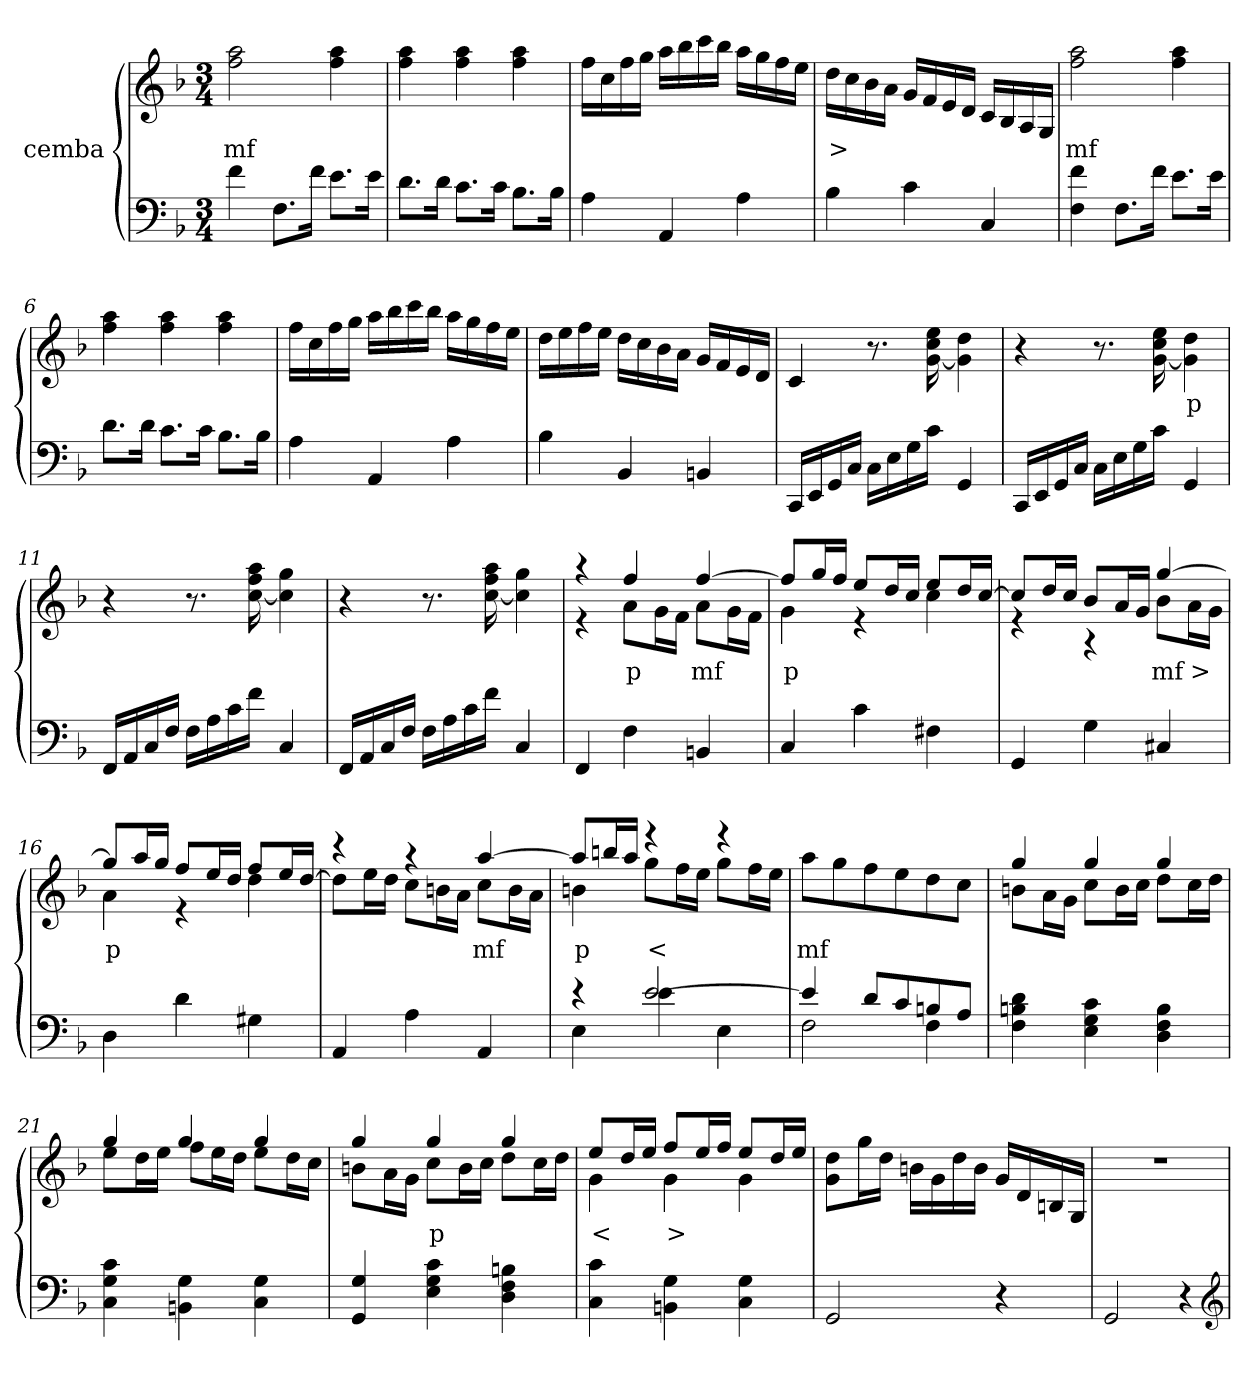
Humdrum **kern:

**kern	**kern	**text
*part2	*part1	*part1
*staff2	*staff1	*staff1
*I"cemba	*I"cemba	*
*clefF4	*clefG2	*
*k[b-]	*k[b-]	*
*F:	*F:	*
*M3/4	*M3/4	*
=1	=1	=1
4f\	2ff\ 2aa\	mf
8.F\L	.	.
16f\Jk	.	.
8.e\L	4ff\ 4aa\	.
16e\Jk	.	.
=2	=2	=2
8.d\L	4ff\ 4aa\	.
16d\Jk	.	.
8.c\L	4ff\ 4aa\	.
16c\Jk	.	.
8.B-\L	4ff\ 4aa\	.
16B-\Jk	.	.
=3	=3	=3
4A\	16ff\LL	.
.	16cc\	.
.	16ff\	.
.	16gg\JJ	.
4AA/	16aa\LL	.
.	16bb-\	.
.	16ccc\	.
.	16bb-\JJ	.
4A\	16aa\LL	.
.	16gg\	.
.	16ff\	.
.	16ee\JJ	.
=4	=4	=4
4B-\	16dd\LL	>
.	16cc\	.
.	16b-\	.
.	16a\JJ	.
4c\	16g/LL	.
.	16f/	.
.	16e/	.
.	16d/JJ	.
4C/	16c/LL	.
.	16B-/	.
.	16A/	.
.	16G/JJ	.
=5	=5	=5
4F\ 4f\	2ff\ 2aa\	mf
8.F\L	.	.
16f\Jk	.	.
8.e\L	4ff\ 4aa\	.
16e\Jk	.	.
=6	=6	=6
8.d\L	4ff\ 4aa\	.
16d\Jk	.	.
8.c\L	4ff\ 4aa\	.
16c\Jk	.	.
8.B-\L	4ff\ 4aa\	.
16B-\Jk	.	.
=7	=7	=7
4A\	16ff\LL	.
.	16cc\	.
.	16ff\	.
.	16gg\JJ	.
4AA/	16aa\LL	.
.	16bb-\	.
.	16ccc\	.
.	16bb-\JJ	.
4A\	16aa\LL	.
.	16gg\	.
.	16ff\	.
.	16ee\JJ	.
=8	=8	=8
4B-\	16dd\LL	.
.	16ee\	.
.	16ff\	.
.	16ee\JJ	.
4BB-/	16dd\LL	.
.	16cc\	.
.	16b-\	.
.	16a\JJ	.
4BBn/	16g/LL	.
.	16f/	.
.	16e/	.
.	16d/JJ	.
=9	=9	=9
16CC/LL	4c/	.
16EE/	.	.
16GG/	.	.
16C/JJ	.	.
16C\LL	8.r	.
16E\	.	.
16G\	.	.
16c\JJ	[16g\ 16cc\ 16ee\	.
4GG/	4g\] 4dd\	.
=10	=10	=10
16CC/LL	4r	.
16EE/	.	.
16GG/	.	.
16C/JJ	.	.
16C\LL	8.r	.
16E\	.	.
16G\	.	.
16c\JJ	[16g\ 16cc\ 16ee\	.
4GG/	4g\] 4dd\	p
=11	=11	=11
16FF/LL	4r	.
16AA/	.	.
16C/	.	.
16F/JJ	.	.
16F\LL	8.r	.
16A\	.	.
16c\	.	.
16f\JJ	[16cc\ 16ff\ 16aa\	.
4C/	4cc\] 4gg\	.
=12	=12	=12
16FF/LL	4r	.
16AA/	.	.
16C/	.	.
16F/JJ	.	.
16F\LL	8.r	.
16A\	.	.
16c\	.	.
16f\JJ	[16cc\ 16ff\ 16aa\	.
4C/	4cc\] 4gg\	.
=13	=13	=13
*	*^	*
4FF/	4r	4r	.
4F\	4ff/	8a\L	p
.	.	16g\L	.
.	.	16f\JJ	.
4BBn/	[4ff/	8a\L	mf
.	.	16g\L	.
.	.	16f\JJ	.
=14	=14	=14	=14
4C/	8ff/L]	4g\	p
.	16gg/L	.	.
.	16ff/JJ	.	.
4c\	8ee/L	4r	.
.	16dd/L	.	.
.	16cc/JJ	.	.
4F#X\	8ee/L	4cc\	.
.	16dd/L	.	.
.	[16cc/JJ	.	.
=15	=15	=15	=15
4GG/	8cc/L]	4r	.
.	16dd/L	.	.
.	16cc/JJ	.	.
4G\	8b-/L	4r	.
.	16a/L	.	.
.	16g/JJ	.	.
4C#X/	[4gg/	8b-\L	mf
.	.	16a\L	>
.	.	16g\JJ	.
=16	=16	=16	=16
4D\	8gg/L]	4a\	p
.	16aa/L	.	.
.	16gg/JJ	.	.
4d\	8ff/L	4r	.
.	16ee/L	.	.
.	16dd/JJ	.	.
4G#X\	8ff/L	4dd\	.
.	16ee/L	.	.
.	[16dd/JJ	.	.
=17	=17	=17	=17
4AA/	4r	8dd\L]	.
.	.	16ee\L	.
.	.	16dd\JJ	.
4A\	4r	8cc\L	.
.	.	16bn\L	.
.	.	16a\JJ	.
4AA/	[4aa/	8cc\L	mf
.	.	16b\L	.
.	.	16a\JJ	.
=18	=18	=18	=18
*^	*	*	*
4r	4E\	8aa/L]	4bn\	p
.	.	16bbn/L	.	.
.	.	16aa/JJ	.	.
[2e/	4e\	4r	8gg\L	<
.	.	.	16ff\L	.
.	.	.	16ee\JJ	.
.	4E\	4r	8gg\L	.
.	.	.	16ff\L	.
.	.	.	16ee\JJ	.
*	*	*v	*v	*
=19	=19	=19	=19
4e/]	2F\	8aa\L	mf
.	.	8gg\	.
8d/L	.	8ff\	.
8c/	.	8ee\	.
8Bn/	4F\	8dd\	.
8A/J	.	8cc\J	.
*v	*v	*	*
=20	=20	=20
*	*^	*
4F\ 4Bn\ 4d\	4gg/	8bn\L	.
.	.	16a\L	.
.	.	16g\JJ	.
4E\ 4G\ 4c\	4gg/	8cc\L	.
.	.	16b\L	.
.	.	16cc\JJ	.
4D\ 4F\ 4B\	4gg/	8dd\L	.
.	.	16cc\L	.
.	.	16dd\JJ	.
=21	=21	=21	=21
4C\ 4G\ 4c\	4gg/	8ee\L	.
.	.	16dd\L	.
.	.	16ee\JJ	.
4BBn\ 4G\	4gg/	8ff\L	.
.	.	16ee\L	.
.	.	16dd\JJ	.
4C\ 4G\	4gg/	8ee\L	.
.	.	16dd\L	.
.	.	16cc\JJ	.
=22	=22	=22	=22
4GG/ 4G/	4gg/	8bn\L	.
.	.	16a\L	.
.	.	16g\JJ	.
4E\ 4G\ 4c\	4gg/	8cc\L	p
.	.	16b\L	.
.	.	16cc\JJ	.
4D\ 4F\ 4Bn\	4gg/	8dd\L	.
.	.	16cc\L	.
.	.	16dd\JJ	.
=23	=23	=23	=23
4C\ 4c\	8ee/L	4g\	<
.	16dd/L	.	.
.	16ee/JJ	.	.
4BBn\ 4G\	8ff/L	4g\	>
.	16ee/L	.	.
.	16ff/JJ	.	.
4C\ 4G\	8ee/L	4g\	.
.	16dd/L	.	.
.	16ee/JJ	.	.
*	*v	*v	*
=24	=24	=24
2GG/	8g\ 8dd\L	.
.	16gg\L	.
.	16dd\JJ	.
.	16bn\LL	.
.	16g\	.
.	16dd\	.
.	16b\JJ	.
4r	16g/LL	.
.	16d/	.
.	16Bn/	.
.	16G/JJ	.
=25	=25	=25
2GG/	2.r	.
4r	.	.
*clefG2	*	*
=	=	=
*-	*-	*-
